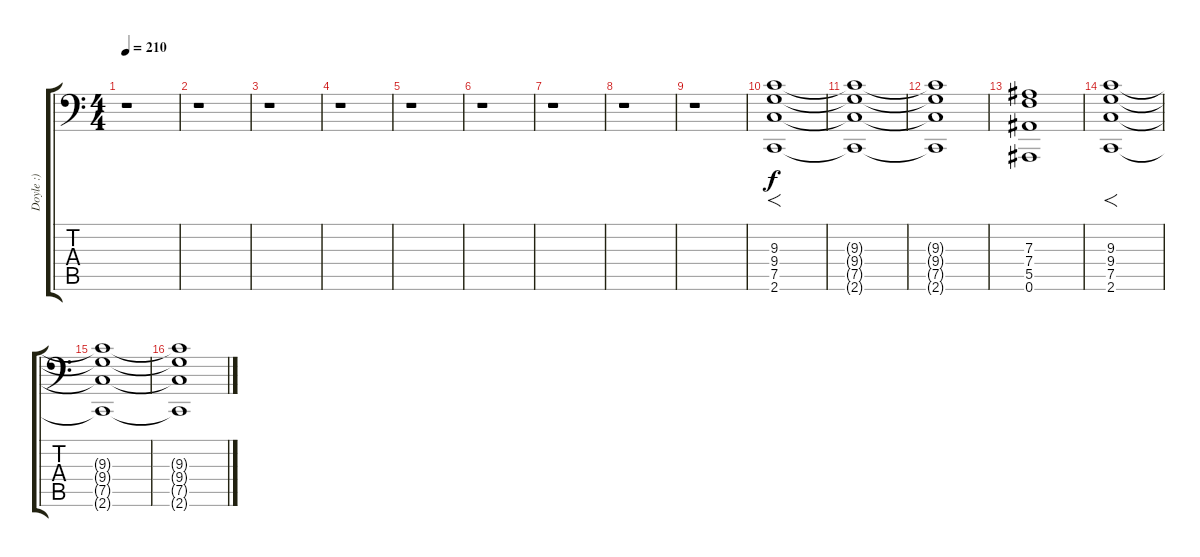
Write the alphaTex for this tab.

\track ("Doyle :)" "Doyle :)") {instrument pad2warm}
\staff {score tabs}
\tuning (C4 G3 Eb3 Bb2 F2 Bb1) {hide}
\ts (4 4)
\tempo 210
\clef f4
\ks c
r.1{dy f} |
r.1 |
r.1 |
r.1 |
r.1 |
r.1 |
r.1 |
r.1 |
r.1 |
(9.3 9.4 7.5 2.6).1{f} |
(9.3{t} 9.4{t} 7.5{t} 2.6{t}).1 |
(9.3{t} 9.4{t} 7.5{t} 2.6{t}).1 |
(7.3 7.4 5.5 0.6).1 |
(9.3 9.4 7.5 2.6).1{f} |
(9.3{t} 9.4{t} 7.5{t} 2.6{t}).1 |
(9.3{t} 9.4{t} 7.5{t} 2.6{t}).1
